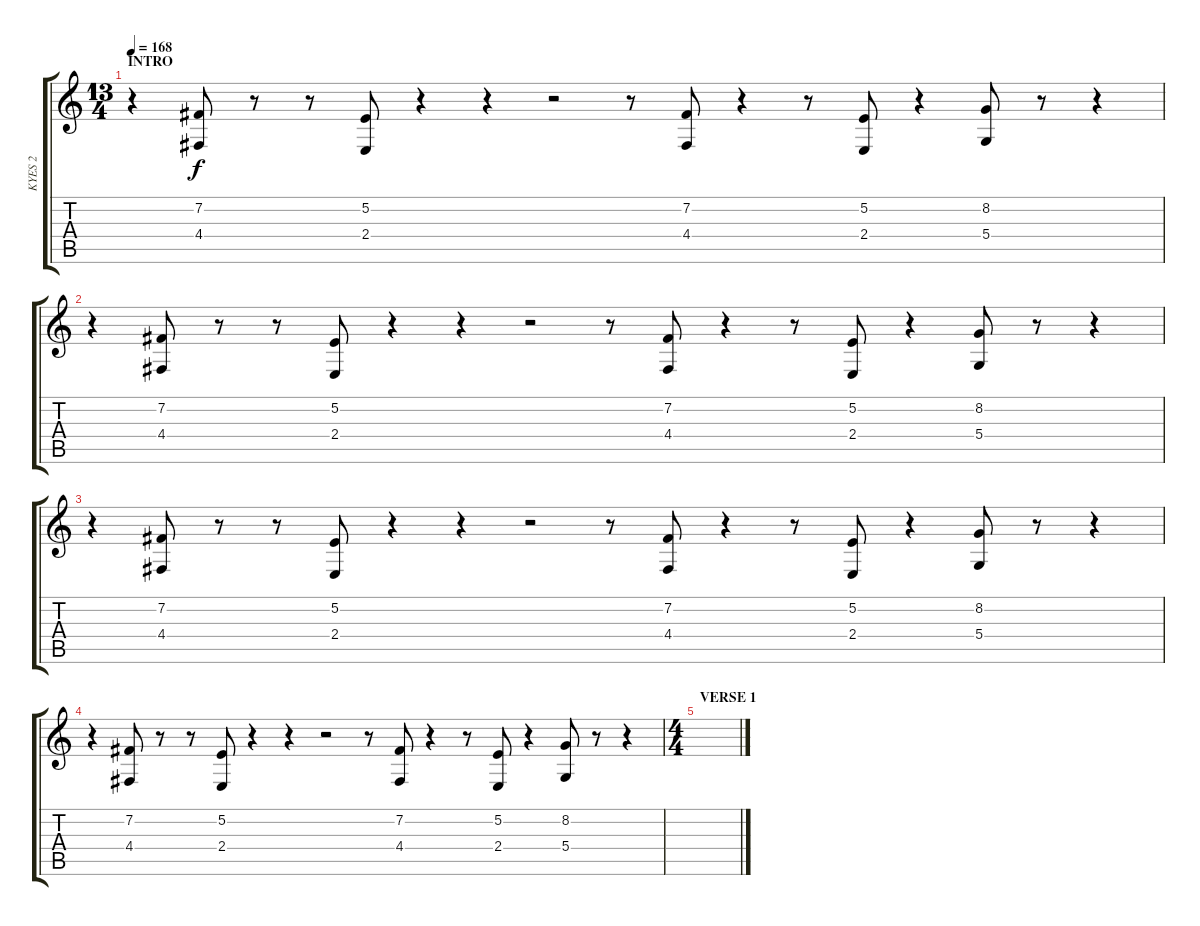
\track ("KYES 2" "KYES 2") {instrument percussiveorgan}
\staff {score tabs}
\tuning (E4 B3 G3 D3 A2 E2) {hide}
\ts (13 4)
\section ("" "INTRO")
\tempo 168
\clef g2
\ks c
r.4{dy f instrument percussiveorgan} (7.2 4.4).8 r.8 r.8 (5.2 2.4).8 r.4 r.4 r.2 r.8 (7.2 4.4).8 r.4 r.8 (5.2 2.4).8 r.4 (8.2 5.4).8 r.8 r.4 |
r.4 (7.2 4.4).8 r.8 r.8 (5.2 2.4).8 r.4 r.4 r.2 r.8 (7.2 4.4).8 r.4 r.8 (5.2 2.4).8 r.4 (8.2 5.4).8 r.8 r.4 |
r.4 (7.2 4.4).8 r.8 r.8 (5.2 2.4).8 r.4 r.4 r.2 r.8 (7.2 4.4).8 r.4 r.8 (5.2 2.4).8 r.4 (8.2 5.4).8 r.8 r.4 |
r.4 (7.2 4.4).8 r.8 r.8 (5.2 2.4).8 r.4 r.4 r.2 r.8 (7.2 4.4).8 r.4 r.8 (5.2 2.4).8 r.4 (8.2 5.4).8 r.8 r.4 |
\ts (4 4)
\section ("" "VERSE 1")
